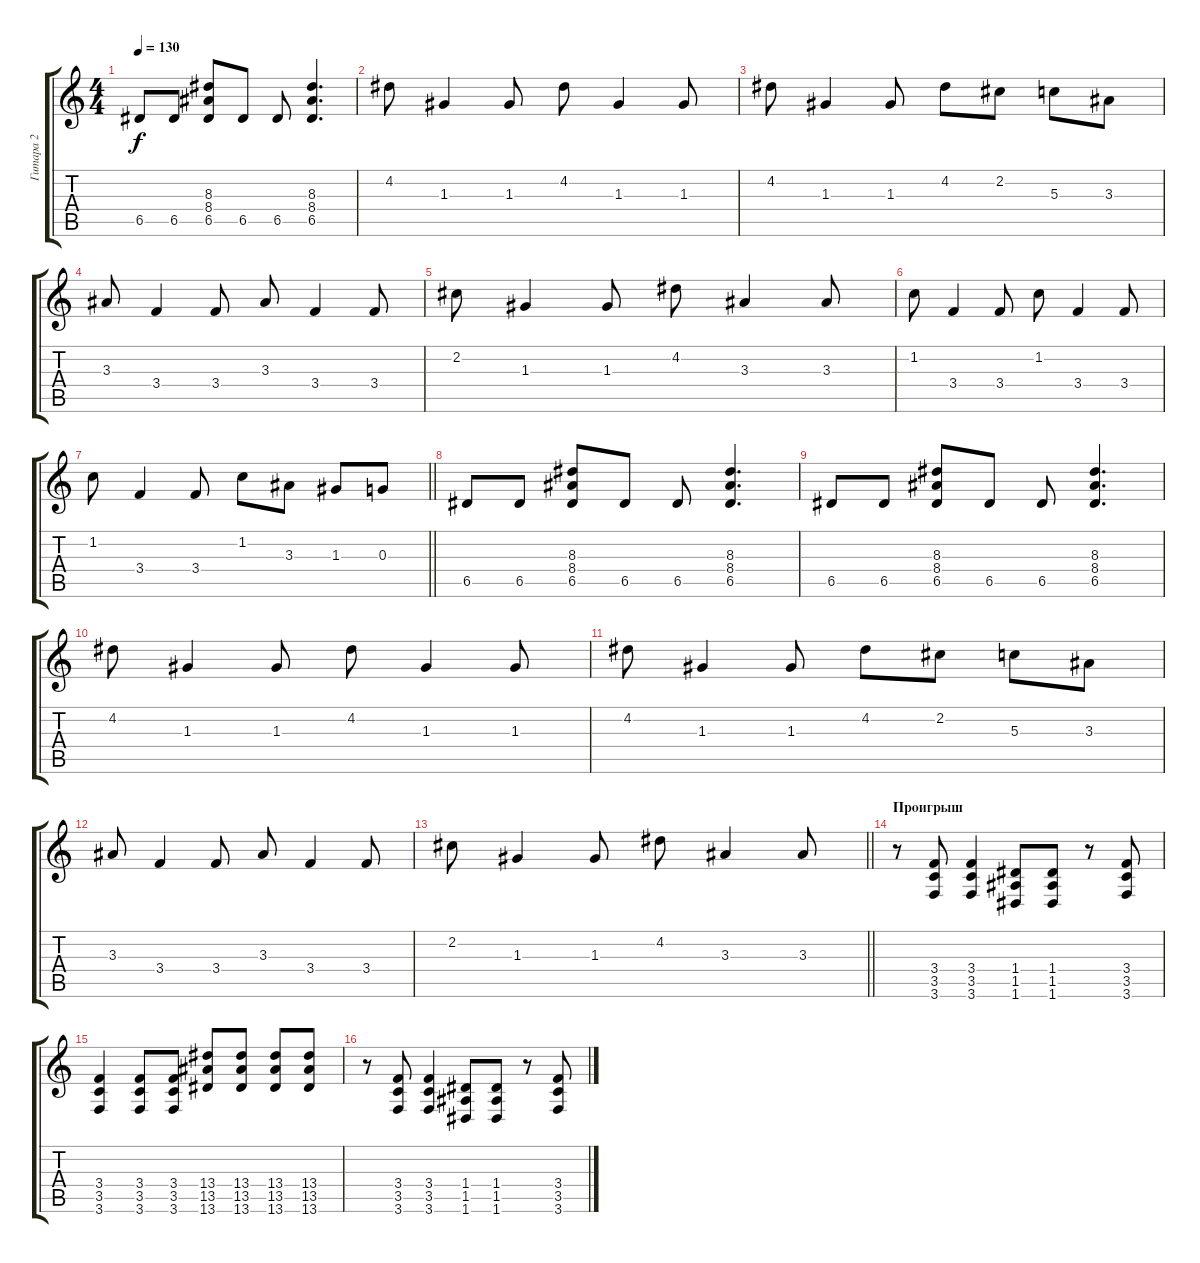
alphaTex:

\track ("Гитара 2" "Гитара 2") {instrument overdrivenguitar}
\staff {score tabs}
\tuning (E4 B3 G3 D3 A2 D2) {hide}
\ts (4 4)
\tempo 130
\clef g2
\ks c
6.5.8{dy f} 6.5.8 (8.3 8.4 6.5).8 6.5.8 6.5.8 (8.3 8.4 6.5).4{d} |
4.2.8 1.3.4 1.3.8 4.2.8 1.3.4 1.3.8 |
4.2.8 1.3.4 1.3.8 4.2.8 2.2.8 5.3.8 3.3.8 |
3.3.8 3.4.4 3.4.8 3.3.8 3.4.4 3.4.8 |
2.2.8 1.3.4 1.3.8 4.2.8 3.3.4 3.3.8 |
1.2.8 3.4.4 3.4.8 1.2.8 3.4.4 3.4.8 |
\barLineRight lightlight
1.2.8 3.4.4 3.4.8 1.2.8 3.3.8 1.3.8 0.3.8 |
6.5.8 6.5.8 (8.3 8.4 6.5).8 6.5.8 6.5.8 (8.3 8.4 6.5).4{d} |
6.5.8 6.5.8 (8.3 8.4 6.5).8 6.5.8 6.5.8 (8.3 8.4 6.5).4{d} |
4.2.8 1.3.4 1.3.8 4.2.8 1.3.4 1.3.8 |
4.2.8 1.3.4 1.3.8 4.2.8 2.2.8 5.3.8 3.3.8 |
3.3.8 3.4.4 3.4.8 3.3.8 3.4.4 3.4.8 |
\barLineRight lightlight
2.2.8 1.3.4 1.3.8 4.2.8 3.3.4 3.3.8 |
\section ("" "Проигрыш")
r.8 (3.4 3.5 3.6).8 (3.4 3.5 3.6).4 (1.4 1.5 1.6).8 (1.4 1.5 1.6).8 r.8 (3.4 3.5 3.6).8 |
(3.4 3.5 3.6).4 (3.4 3.5 3.6).8 (3.4 3.5 3.6).8 (13.4 13.5 13.6).8 (13.4 13.5 13.6).8 (13.4 13.5 13.6).8 (13.4 13.5 13.6).8 |
r.8 (3.4 3.5 3.6).8 (3.4 3.5 3.6).4 (1.4 1.5 1.6).8 (1.4 1.5 1.6).8 r.8 (3.4 3.5 3.6).8
